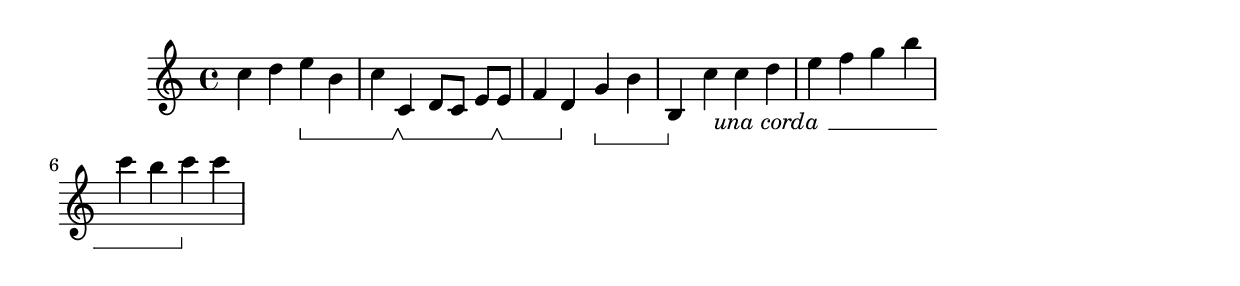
\version "2.7.32"

\header {

    texidoc = "The brackets of a piano pedal should start and end at
 the left side of the note. If a note is shared between two brackets,
 these ends are flared.

At a line-break, there are no vertical endings.  " }

\score {
     \relative c'' {
        \set Staff.pedalSustainStyle = #'bracket

        c4 d e \sustainDown b c c, \sustainUp \sustainDown  d8[ c]  e8[ 
	    e \sustainUp \sustainDown]  f4 d
        \sustainUp g \sustainDown b b, \sustainUp c'

        \set Staff.pedalUnaCordaStyle = #'mixed

        c4 d \unaCorda e f g
        b  | \break c b c \treCorde c
    }
    \layout { ragged-right = ##t }
}
